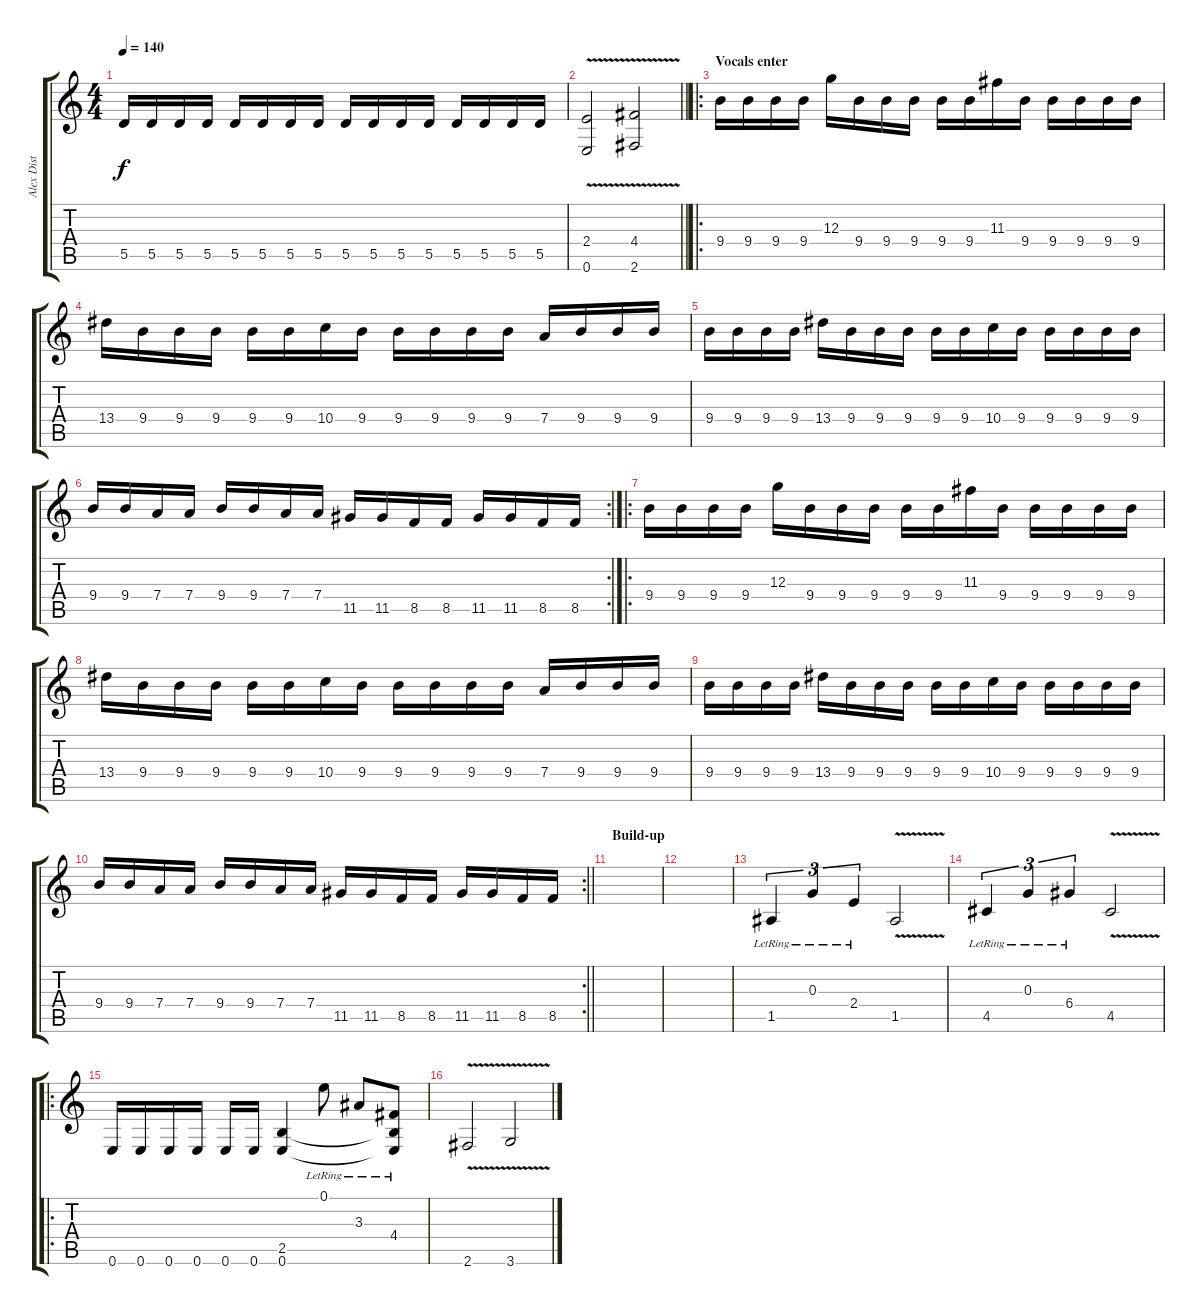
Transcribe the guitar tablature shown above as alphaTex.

\track ("Alex Dist" "Alex Dist") {instrument distortionguitar}
\staff {score tabs}
\tuning (E4 B3 G3 D3 A2 E2) {hide}
\ts (4 4)
\tempo 140
\clef g2
\ks c
5.5.16{dy f} 5.5.16 5.5.16 5.5.16 5.5.16 5.5.16 5.5.16 5.5.16 5.5.16 5.5.16 5.5.16 5.5.16 5.5.16 5.5.16 5.5.16 5.5.16 |
\barLineRight lightlight
(2.4{v} 0.6{v}).2 (4.4{v} 2.6{v}).2 |
\ro
\section ("" "Vocals enter")
9.4.16 9.4.16 9.4.16 9.4.16 12.3.16 9.4.16 9.4.16 9.4.16 9.4.16 9.4.16 11.3.16 9.4.16 9.4.16 9.4.16 9.4.16 9.4.16 |
13.4.16 9.4.16 9.4.16 9.4.16 9.4.16 9.4.16 10.4.16 9.4.16 9.4.16 9.4.16 9.4.16 9.4.16 7.4.16 9.4.16 9.4.16 9.4.16 |
9.4.16 9.4.16 9.4.16 9.4.16 13.4.16 9.4.16 9.4.16 9.4.16 9.4.16 9.4.16 10.4.16 9.4.16 9.4.16 9.4.16 9.4.16 9.4.16 |
\rc 2
9.4.16 9.4.16 7.4.16 7.4.16 9.4.16 9.4.16 7.4.16 7.4.16 11.5.16 11.5.16 8.5.16 8.5.16 11.5.16 11.5.16 8.5.16 8.5.16 |
\ro
9.4.16 9.4.16 9.4.16 9.4.16 12.3.16 9.4.16 9.4.16 9.4.16 9.4.16 9.4.16 11.3.16 9.4.16 9.4.16 9.4.16 9.4.16 9.4.16 |
13.4.16 9.4.16 9.4.16 9.4.16 9.4.16 9.4.16 10.4.16 9.4.16 9.4.16 9.4.16 9.4.16 9.4.16 7.4.16 9.4.16 9.4.16 9.4.16 |
9.4.16 9.4.16 9.4.16 9.4.16 13.4.16 9.4.16 9.4.16 9.4.16 9.4.16 9.4.16 10.4.16 9.4.16 9.4.16 9.4.16 9.4.16 9.4.16 |
\rc 2
\barLineRight lightlight
9.4.16 9.4.16 7.4.16 7.4.16 9.4.16 9.4.16 7.4.16 7.4.16 11.5.16 11.5.16 8.5.16 8.5.16 11.5.16 11.5.16 8.5.16 8.5.16 |
\section ("" "Build-up")
|
|
1.5{lr}.4{tu (3 2)} 0.3{lr}.4{tu (3 2)} 2.4{lr}.4{tu (3 2)} 1.5{v}.2 |
4.5{lr}.4{tu (3 2)} 0.3{lr}.4{tu (3 2)} 6.4{lr}.4{tu (3 2)} 4.5{v}.2 |
\ro
0.6.16 0.6.16 0.6.16 0.6.16 0.6.16 0.6.16 (2.5 0.6).4 0.1{lr}.8 3.3{lr}.8 (4.4{lr} 2.5{t} 0.6{t}).8 |
2.6{v}.2 3.6{v}.2
